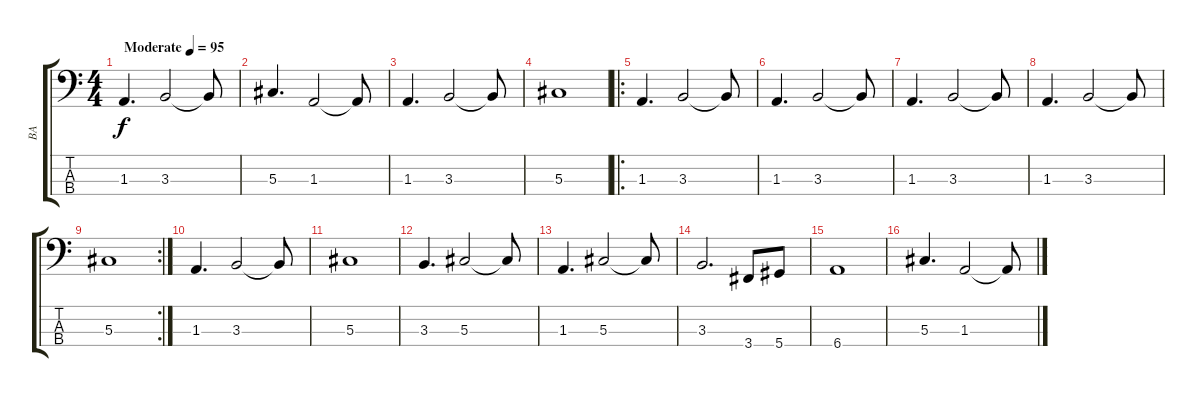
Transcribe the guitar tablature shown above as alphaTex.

\track ("BA" "BA") {instrument electricbassfinger}
\staff {score tabs}
\tuning (Gb2 Db2 Ab1 Eb1) {hide}
\ts (4 4)
\tempo (95 "Moderate")
\clef f4
\ks c
1.3.4{d dy f instrument electricbassfinger} 3.3.2 3.3{t}.8 |
5.3.4{d} 1.3.2 1.3{t}.8 |
1.3.4{d} 3.3.2 3.3{t}.8 |
5.3.1 |
\ro
1.3.4{d} 3.3.2 3.3{t}.8 |
1.3.4{d} 3.3.2 3.3{t}.8 |
1.3.4{d} 3.3.2 3.3{t}.8 |
1.3.4{d} 3.3.2 3.3{t}.8 |
\rc 2
5.3.1 |
1.3.4{d} 3.3.2 3.3{t}.8 |
5.3.1 |
3.3.4{d} 5.3.2 5.3{t}.8 |
1.3.4{d} 5.3.2 5.3{t}.8 |
3.3.2{d} 3.4.8 5.4.8 |
6.4.1 |
5.3.4{d} 1.3.2 1.3{t}.8
